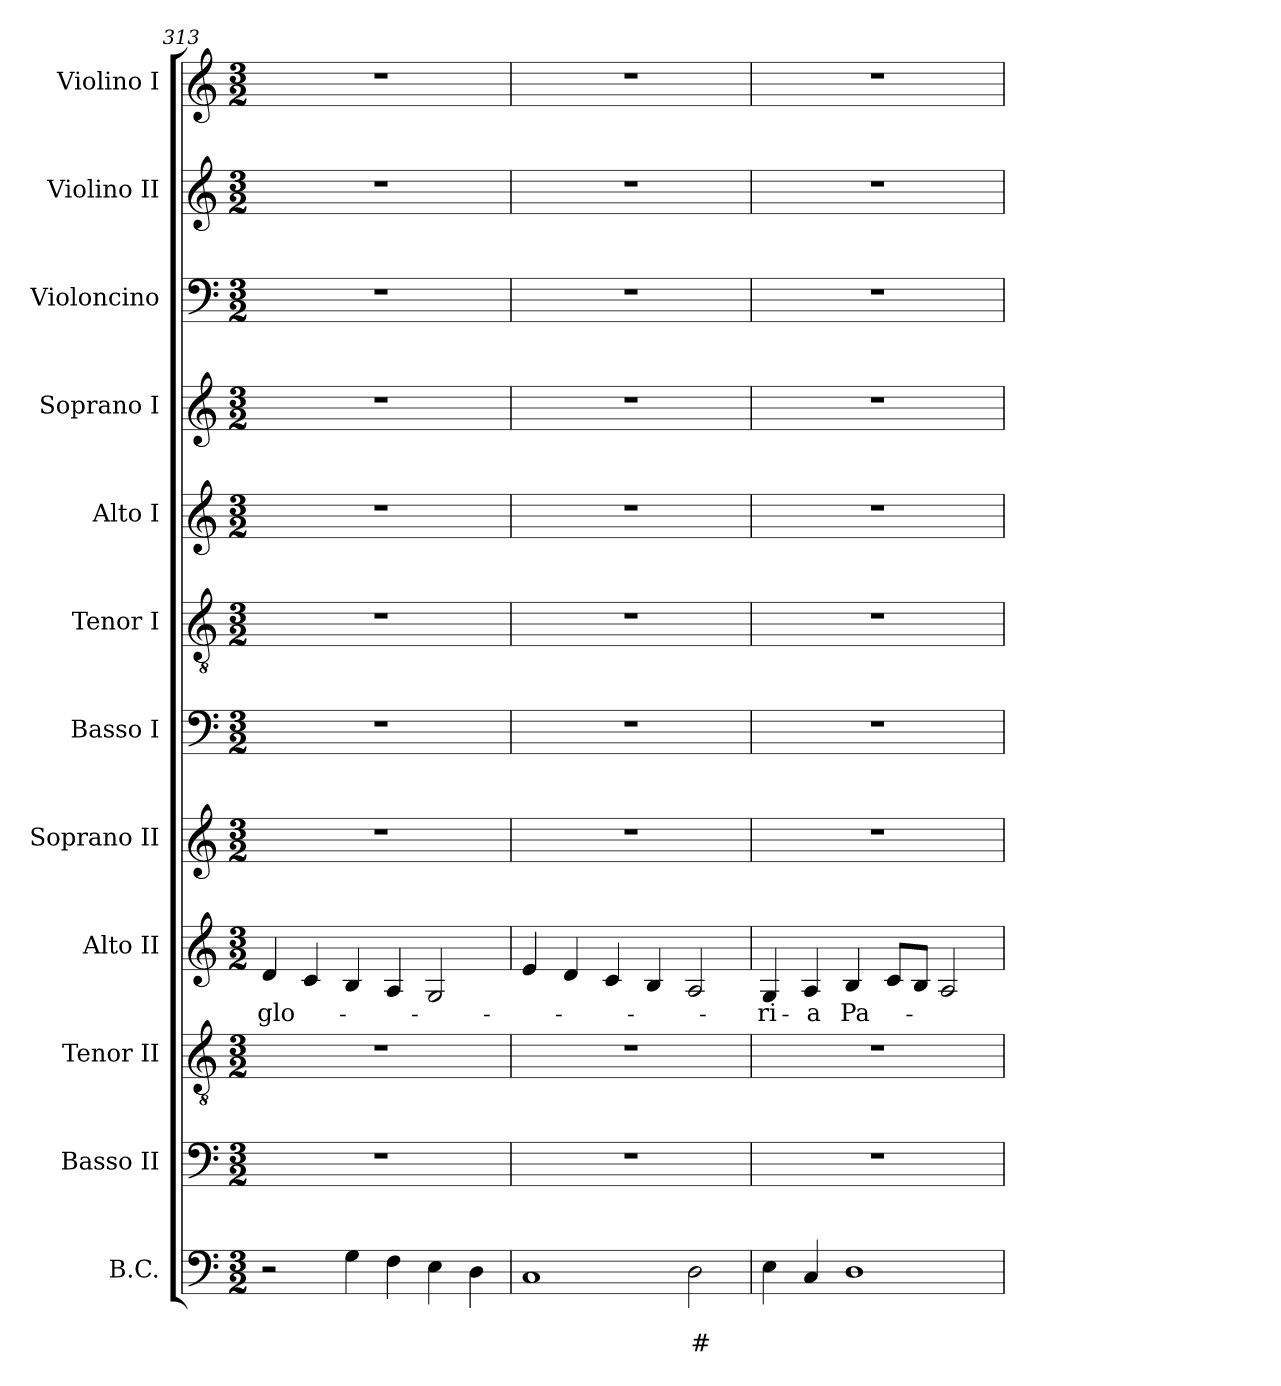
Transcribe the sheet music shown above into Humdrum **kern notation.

**kern	**text	**text	**kern	**kern	**kern	**text	**kern	**kern	**kern	**kern	**kern	**kern	**kern	**kern
*part12	*part12	*part12	*part11	*part10	*part9	*part9	*part8	*part7	*part6	*part5	*part4	*part3	*part2	*part1
*staff12	*staff12	*staff12	*staff11	*staff10	*staff9	*staff9	*staff8	*staff7	*staff6	*staff5	*staff4	*staff3	*staff2	*staff1
*I"B.C.	*	*	*I"Basso II	*I"Tenor II	*I"Alto II	*	*I"Soprano II	*I"Basso I	*I"Tenor I	*I"Alto I	*I"Soprano I	*I"Violoncino	*I"Violino II	*I"Violino I
*I'BC	*	*	*I'B 2	*I'T 2	*I'A 2	*	*I'S 2	*I'B 1	*I'T 1	*I'A 1	*I'S 1	*I'Vc.	*I'Vln. II	*I'Vln. I
*clefF4	*	*	*clefF4	*clefGv2	*clefG2	*	*clefG2	*clefF4	*clefGv2	*clefG2	*clefG2	*clefF4	*clefG2	*clefG2
*k[]	*	*	*k[]	*k[]	*k[]	*	*k[]	*k[]	*k[]	*k[]	*k[]	*k[]	*k[]	*k[]
*C:	*	*	*C:	*C:	*C:	*	*C:	*C:	*C:	*C:	*C:	*C:	*C:	*C:
*M3/2	*	*	*M3/2	*M3/2	*M3/2	*	*M3/2	*M3/2	*M3/2	*M3/2	*M3/2	*M3/2	*M3/2	*M3/2
=313	=313	=313	=313	=313	=313	=313	=313	=313	=313	=313	=313	=313	=313	=313
!	!	!	!	!	!	!LO:LY:b	!	!	!	!	!	!	!	!
2r	.	.	1.r	1.r	4d/	glo-	1.r	1.r	1.r	1.r	1.r	1.r	1.r	1.r
.	.	.	.	.	4c/	.	.	.	.	.	.	.	.	.
4G\	.	.	.	.	4B/	.	.	.	.	.	.	.	.	.
4F\	.	.	.	.	4A/	.	.	.	.	.	.	.	.	.
4E\	.	.	.	.	2G/	.	.	.	.	.	.	.	.	.
4D\	.	.	.	.	.	.	.	.	.	.	.	.	.	.
=314	=314	=314	=314	=314	=314	=314	=314	=314	=314	=314	=314	=314	=314	=314
1C	.	.	1.r	1.r	4e/	.	1.r	1.r	1.r	1.r	1.r	1.r	1.r	1.r
.	.	.	.	.	4d/	.	.	.	.	.	.	.	.	.
.	.	.	.	.	4c/	.	.	.	.	.	.	.	.	.
.	.	.	.	.	4B/	.	.	.	.	.	.	.	.	.
!	!	!LO:LY:b	!	!	!	!	!	!	!	!	!	!	!	!
2D\	.	#	.	.	2A/	.	.	.	.	.	.	.	.	.
!!LO:PB:g=z
=315	=315	=315	=315	=315	=315	=315	=315	=315	=315	=315	=315	=315	=315	=315
!	!	!	!	!	!	!LO:LY:b	!	!	!	!	!	!	!	!
4E\	.	.	1.r	1.r	4G/	-ri-	1.r	1.r	1.r	1.r	1.r	1.r	1.r	1.r
!	!	!	!	!	!	!LO:LY:b	!	!	!	!	!	!	!	!
4C/	.	.	.	.	4A/	-a	.	.	.	.	.	.	.	.
!	!	!	!	!	!	!LO:LY:b	!	!	!	!	!	!	!	!
1D	.	.	.	.	4B/	Pa-	.	.	.	.	.	.	.	.
.	.	.	.	.	8c/L	.	.	.	.	.	.	.	.	.
.	.	.	.	.	8B/J	.	.	.	.	.	.	.	.	.
.	.	.	.	.	2A/	.	.	.	.	.	.	.	.	.
=	=	=	=	=	=	=	=	=	=	=	=	=	=	=
*-	*-	*-	*-	*-	*-	*-	*-	*-	*-	*-	*-	*-	*-	*-
